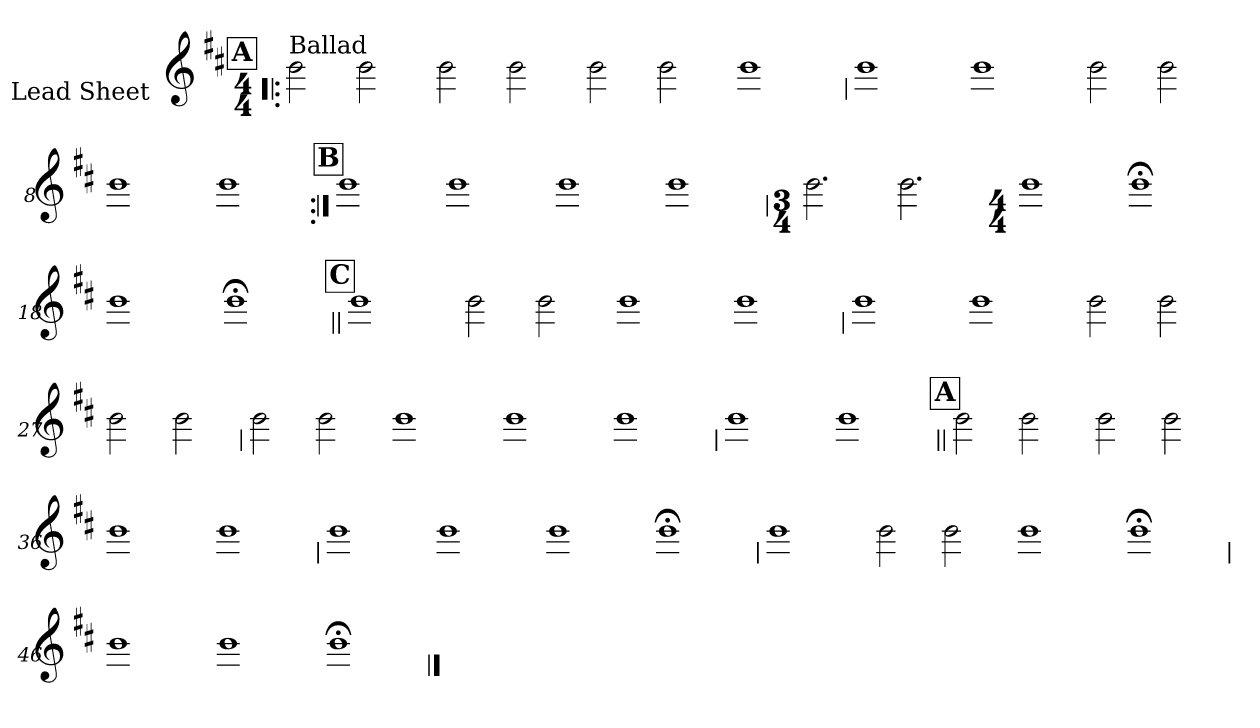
**kern
*part1
*staff1
*I"Lead Sheet
*stria0
*clefG2
*k[f#c#]
*b:
*M4/4
*MM78
!!LO:REH:place=s1:a:t=A
=1!|:
!LO:TX:a:t=Ballad
2b
2b
=2-
2b
2b
=3-
2b
2b
=4-
1b
!!LO:LB:g=z
=5
1b
=6-
1b
=7-
2b
2b
=8-
1b
=9-
1b
!!LO:LB:g=z
!!LO:REH:place=s1:a:t=B
=10:|!
1b
=11-
1b
=12-
1b
=13-
1b
!!LO:LB:g=z
=14
*M3/4
2.b
=15-
2.b
=16-
*M4/4
1b
=17-
1b;
=18-
1b
=19-
1b;
!!LO:LB:g=z
!!LO:REH:place=s1:a:t=C
=20||
1b
=21-
2b
2b
=22-
1b
=23-
1b
!!LO:LB:g=z
=24
1b
=25-
1b
=26-
2b
2b
=27-
2b
2b
!!LO:LB:g=z
=28
2b
2b
=29-
1b
=30-
1b
=31-
1b
!!LO:LB:g=z
=32
1b
=33-
1b
!!LO:LB:g=z
!!LO:REH:place=s1:a:t=A
=34||
2b
2b
=35-
2b
2b
=36-
1b
=37-
1b
!!LO:LB:g=z
=38
1b
=39-
1b
=40-
1b
=41-
1b;
!!LO:LB:g=z
=42
1b
=43-
2b
2b
=44-
1b
=45-
1b;
!!LO:LB:g=z
=46
1b
=47-
1b
=48-
1b;
==
*-
